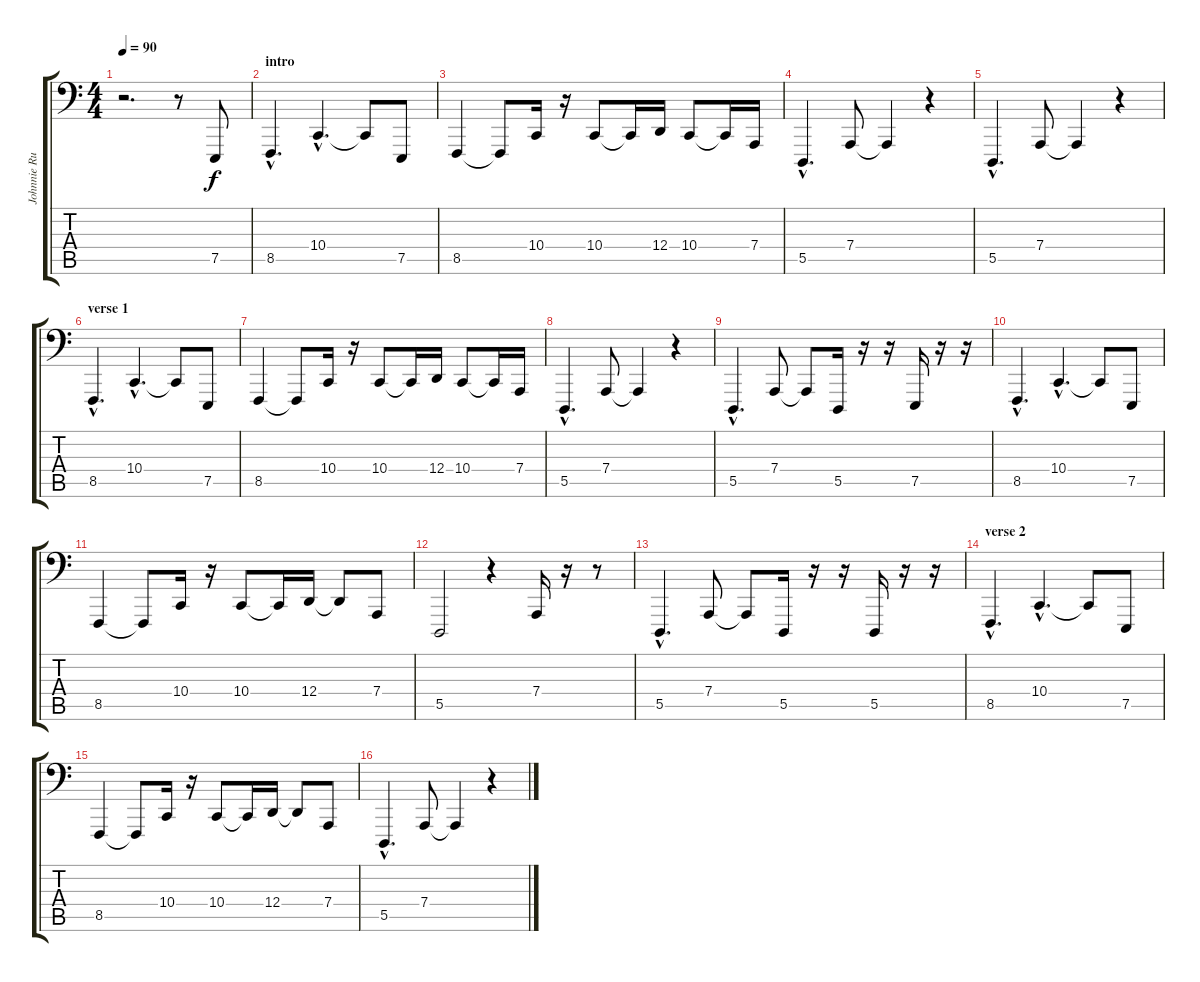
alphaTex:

\track ("Johnnie Russell 2(for sound only)" "Johnnie Ru") {instrument lead1square}
\staff {score tabs}
\tuning (E2 B1 G1 D1 A0 E0) {hide}
\ts (4 4)
\tempo 90
\clef f4
\ks c
r.2{d dy f instrument lead1square} r.8 7.5.8 |
\section ("" "intro")
8.5{hac}.4{d} 10.4{hac}.4{d} 10.4{t}.8 7.5.8 |
8.5.4 8.5{t}.8 10.4.16 r.16 10.4.8 10.4{t}.16 12.4.16 10.4.8 10.4{t}.16 7.4.16 |
5.5{hac}.4{d} 7.4.8 7.4{t}.4 r.4 |
5.5{hac}.4{d} 7.4.8 7.4{t}.4 r.4 |
\section ("" "verse 1")
8.5{hac}.4{d} 10.4{hac}.4{d} 10.4{t}.8 7.5.8 |
8.5.4 8.5{t}.8 10.4.16 r.16 10.4.8 10.4{t}.16 12.4.16 10.4.8 10.4{t}.16 7.4.16 |
5.5{hac}.4{d} 7.4.8 7.4{t}.4 r.4 |
5.5{hac}.4{d} 7.4.8 7.4{t}.8 5.5.16 r.16 r.16 7.5.16 r.16 r.16 |
8.5{hac}.4{d} 10.4{hac}.4{d} 10.4{t}.8 7.5.8 |
8.5.4 8.5{t}.8 10.4.16 r.16 10.4.8 10.4{t}.16 12.4.16 12.4{t}.8 7.4.8 |
5.5.2 r.4 7.4.16 r.16 r.8 |
5.5{hac}.4{d} 7.4.8 7.4{t}.8 5.5.16 r.16 r.16 5.5.16 r.16 r.16 |
\section ("" "verse 2")
8.5{hac}.4{d} 10.4{hac}.4{d} 10.4{t}.8 7.5.8 |
8.5.4 8.5{t}.8 10.4.16 r.16 10.4.8 10.4{t}.16 12.4.16 12.4{t}.8 7.4.8 |
5.5{hac}.4{d} 7.4.8 7.4{t}.4 r.4
